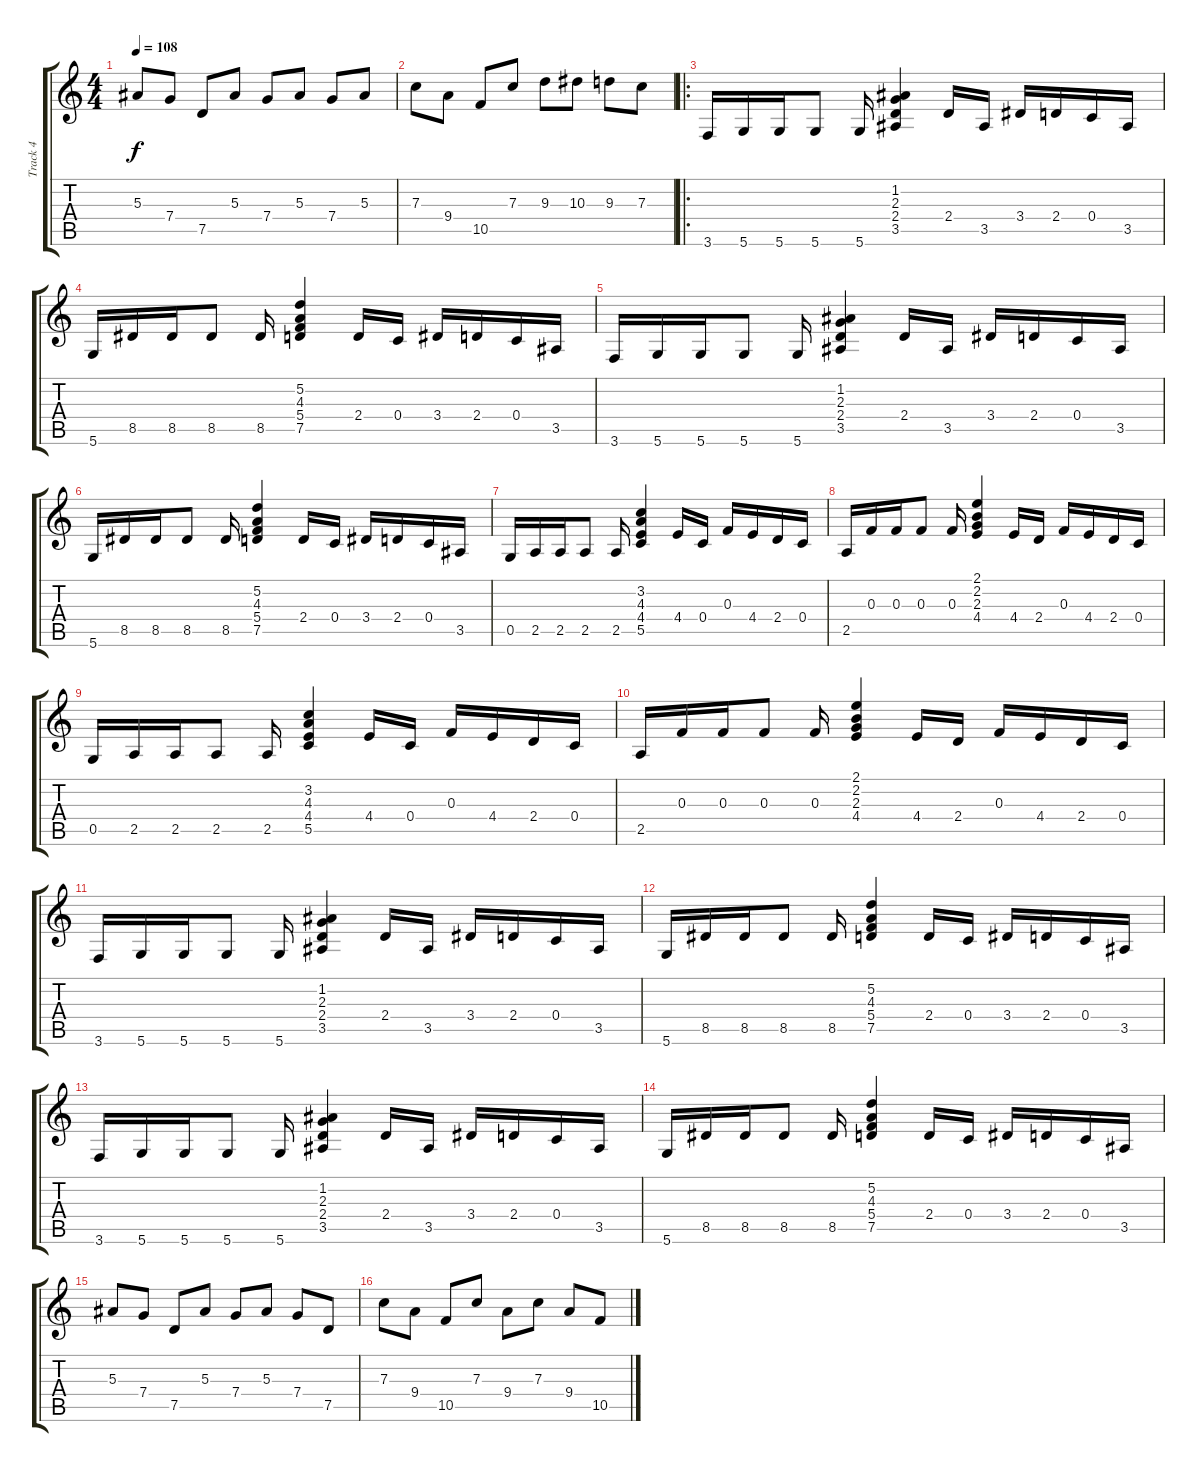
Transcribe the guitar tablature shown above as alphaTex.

\track ("Track 4" "Track 4") {instrument distortionguitar}
\staff {score tabs}
\tuning (D4 A3 F3 C3 G2 D2) {hide}
\ts (4 4)
\tempo 108
\clef g2
\ks c
5.3.8{dy f instrument overdrivenguitar} 7.4.8 7.5.8 5.3.8 7.4.8 5.3.8 7.4.8 5.3.8 |
7.3.8 9.4.8 10.5.8 7.3.8 9.3.8 10.3.8 9.3.8 7.3.8 |
\ro
3.6.16{volume 14 instrument electricguitarmuted} 5.6.16 5.6.16 5.6.8 5.6.16 (1.2 2.3 2.4 3.5).4 2.4.16 3.5.16 3.4.16 2.4.16 0.4.16 3.5.16 |
5.6.16 8.5.16 8.5.16 8.5.8 8.5.16 (5.2 4.3 5.4 7.5).4 2.4.16 0.4.16 3.4.16 2.4.16 0.4.16 3.5.16 |
3.6.16 5.6.16 5.6.16 5.6.8 5.6.16 (1.2 2.3 2.4 3.5).4 2.4.16 3.5.16 3.4.16 2.4.16 0.4.16 3.5.16 |
5.6.16 8.5.16 8.5.16 8.5.8 8.5.16 (5.2 4.3 5.4 7.5).4 2.4.16 0.4.16 3.4.16 2.4.16 0.4.16 3.5.16 |
0.5.16{instrument electricguitarmuted} 2.5.16 2.5.16 2.5.8 2.5.16 (3.2 4.3 4.4 5.5).4 4.4.16 0.4.16 0.3.16 4.4.16 2.4.16 0.4.16 |
2.5.16{instrument electricguitarmuted} 0.3.16 0.3.16 0.3.8 0.3.16 (2.1 2.2 2.3 4.4).4 4.4.16 2.4.16 0.3.16 4.4.16 2.4.16 0.4.16 |
0.5.16{instrument electricguitarmuted} 2.5.16 2.5.16 2.5.8 2.5.16 (3.2 4.3 4.4 5.5).4 4.4.16 0.4.16 0.3.16 4.4.16 2.4.16 0.4.16 |
2.5.16 0.3.16 0.3.16 0.3.8 0.3.16 (2.1 2.2 2.3 4.4).4 4.4.16 2.4.16 0.3.16 4.4.16 2.4.16 0.4.16 |
3.6.16{volume 16 instrument electricguitarmuted} 5.6.16 5.6.16 5.6.8 5.6.16 (1.2 2.3 2.4 3.5).4 2.4.16 3.5.16 3.4.16 2.4.16 0.4.16 3.5.16 |
5.6.16 8.5.16 8.5.16 8.5.8 8.5.16 (5.2 4.3 5.4 7.5).4 2.4.16 0.4.16 3.4.16 2.4.16 0.4.16 3.5.16 |
3.6.16{volume 16 instrument electricguitarmuted} 5.6.16 5.6.16 5.6.8 5.6.16 (1.2 2.3 2.4 3.5).4 2.4.16 3.5.16 3.4.16 2.4.16 0.4.16 3.5.16 |
5.6.16 8.5.16 8.5.16 8.5.8 8.5.16 (5.2 4.3 5.4 7.5).4 2.4.16 0.4.16 3.4.16 2.4.16 0.4.16 3.5.16 |
5.3.8{volume 11 instrument overdrivenguitar} 7.4.8 7.5.8 5.3.8 7.4.8 5.3.8 7.4.8 7.5.8 |
7.3.8 9.4.8 10.5.8 7.3.8 9.4.8 7.3.8 9.4.8 10.5.8
